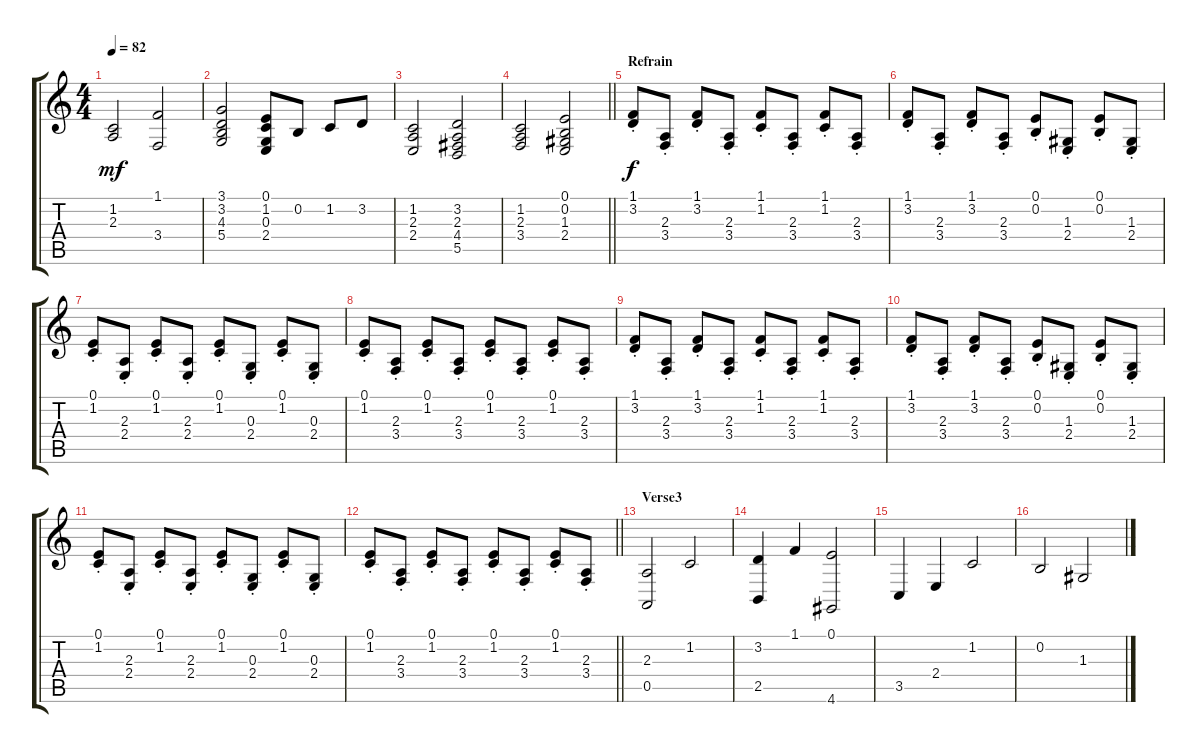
\track "" {instrument stringensemble1}
\staff {score tabs}
\tuning (E4 B3 G3 D3 A2 E2) {hide}
\ts (4 4)
\tempo 82
\clef g2
\ks c
(1.2 2.3).2{dy mf} (1.1 3.4).2 |
(3.1 3.2 4.3 5.4).2 (0.1 1.2 0.3 2.4).8 0.2.8 1.2.8 3.2.8 |
(1.2 2.3 2.4).2 (3.2 2.3 4.4 5.5).2 |
\barLineRight lightlight
(1.2 2.3 3.4).2 (0.1 0.2 1.3 2.4).2 |
\section ("" "Refrain")
(1.1{st} 3.2{st}).8{dy f} (2.3{st} 3.4{st}).8 (1.1{st} 3.2{st}).8 (2.3{st} 3.4{st}).8 (1.1{st} 1.2{st}).8 (2.3{st} 3.4{st}).8 (1.1{st} 1.2{st}).8 (2.3{st} 3.4{st}).8 |
(1.1{st} 3.2{st}).8 (2.3{st} 3.4{st}).8 (1.1{st} 3.2{st}).8 (2.3{st} 3.4{st}).8 (0.1{st} 0.2{st}).8 (1.3{st} 2.4{st}).8 (0.1{st} 0.2{st}).8 (1.3{st} 2.4{st}).8 |
(0.1{st} 1.2{st}).8 (2.3{st} 2.4{st}).8 (0.1{st} 1.2{st}).8 (2.3{st} 2.4{st}).8 (0.1{st} 1.2{st}).8 (0.3{st} 2.4{st}).8 (0.1{st} 1.2{st}).8 (0.3{st} 2.4{st}).8 |
(0.1{st} 1.2{st}).8 (2.3{st} 3.4{st}).8 (0.1{st} 1.2{st}).8 (2.3{st} 3.4{st}).8 (0.1{st} 1.2{st}).8 (2.3{st} 3.4{st}).8 (0.1{st} 1.2{st}).8 (2.3{st} 3.4{st}).8 |
(1.1{st} 3.2{st}).8 (2.3{st} 3.4{st}).8 (1.1{st} 3.2{st}).8 (2.3{st} 3.4{st}).8 (1.1{st} 1.2{st}).8 (2.3{st} 3.4{st}).8 (1.1{st} 1.2{st}).8 (2.3{st} 3.4{st}).8 |
(1.1{st} 3.2{st}).8 (2.3{st} 3.4{st}).8 (1.1{st} 3.2{st}).8 (2.3{st} 3.4{st}).8 (0.1{st} 0.2{st}).8 (1.3{st} 2.4{st}).8 (0.1{st} 0.2{st}).8 (1.3{st} 2.4{st}).8 |
(0.1{st} 1.2{st}).8 (2.3{st} 2.4{st}).8 (0.1{st} 1.2{st}).8 (2.3{st} 2.4{st}).8 (0.1{st} 1.2{st}).8 (0.3{st} 2.4{st}).8 (0.1{st} 1.2{st}).8 (0.3{st} 2.4{st}).8 |
\barLineRight lightlight
(0.1{st} 1.2{st}).8 (2.3{st} 3.4{st}).8 (0.1{st} 1.2{st}).8 (2.3{st} 3.4{st}).8 (0.1{st} 1.2{st}).8 (2.3{st} 3.4{st}).8 (0.1{st} 1.2{st}).8 (2.3{st} 3.4{st}).8 |
\section ("" "Verse3")
(2.3 0.5).2 1.2.2 |
(3.2 2.5).4 1.1.4 (0.1 4.6).2 |
3.5.4 2.4.4 1.2.2 |
0.2.2 1.3.2
